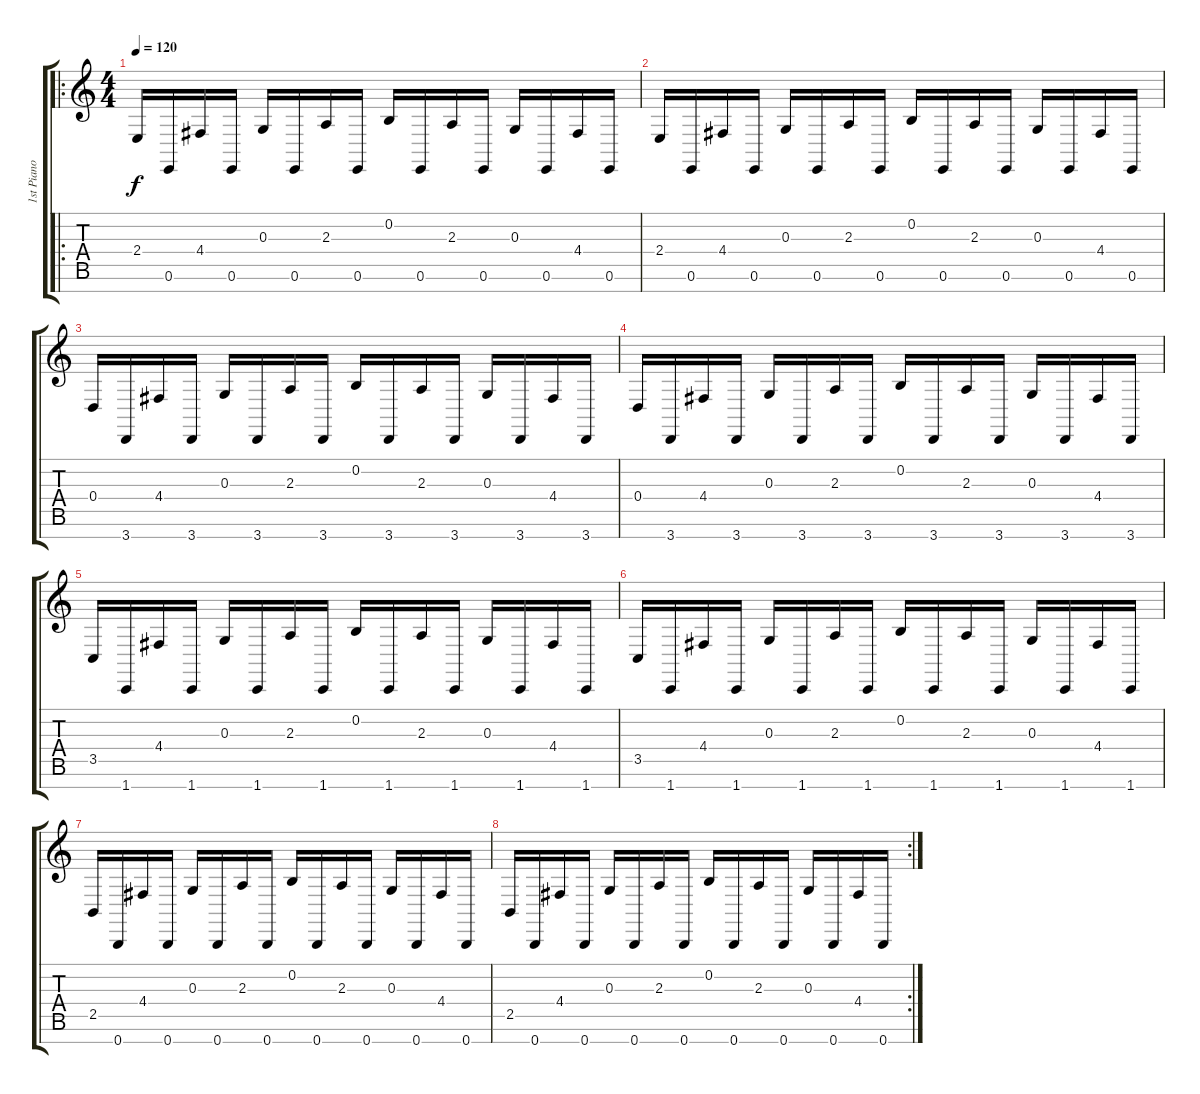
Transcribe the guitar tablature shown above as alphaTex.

\track ("1st Piano (Two Hands)" "1st Piano ") {instrument brightacousticpiano}
\staff {score tabs}
\tuning (E4 B3 G3 D3 A2 E2 B1) {hide}
\ro
\ts (4 4)
\tempo 120
\clef g2
\ks c
2.4.16{dy f} 0.6.16 4.4.16 0.6.16 0.3.16 0.6.16 2.3.16 0.6.16 0.2.16 0.6.16 2.3.16 0.6.16 0.3.16 0.6.16 4.4.16 0.6.16 |
2.4.16 0.6.16 4.4.16 0.6.16 0.3.16 0.6.16 2.3.16 0.6.16 0.2.16 0.6.16 2.3.16 0.6.16 0.3.16 0.6.16 4.4.16 0.6.16 |
0.4.16 3.7.16 4.4.16 3.7.16 0.3.16 3.7.16 2.3.16 3.7.16 0.2.16 3.7.16 2.3.16 3.7.16 0.3.16 3.7.16 4.4.16 3.7.16 |
0.4.16 3.7.16 4.4.16 3.7.16 0.3.16 3.7.16 2.3.16 3.7.16 0.2.16 3.7.16 2.3.16 3.7.16 0.3.16 3.7.16 4.4.16 3.7.16 |
3.5.16 1.7.16 4.4.16 1.7.16 0.3.16 1.7.16 2.3.16 1.7.16 0.2.16 1.7.16 2.3.16 1.7.16 0.3.16 1.7.16 4.4.16 1.7.16 |
3.5.16 1.7.16 4.4.16 1.7.16 0.3.16 1.7.16 2.3.16 1.7.16 0.2.16 1.7.16 2.3.16 1.7.16 0.3.16 1.7.16 4.4.16 1.7.16 |
2.5.16 0.7.16 4.4.16 0.7.16 0.3.16 0.7.16 2.3.16 0.7.16 0.2.16 0.7.16 2.3.16 0.7.16 0.3.16 0.7.16 4.4.16 0.7.16 |
\rc 2
2.5.16 0.7.16 4.4.16 0.7.16 0.3.16 0.7.16 2.3.16 0.7.16 0.2.16 0.7.16 2.3.16 0.7.16 0.3.16 0.7.16 4.4.16 0.7.16
